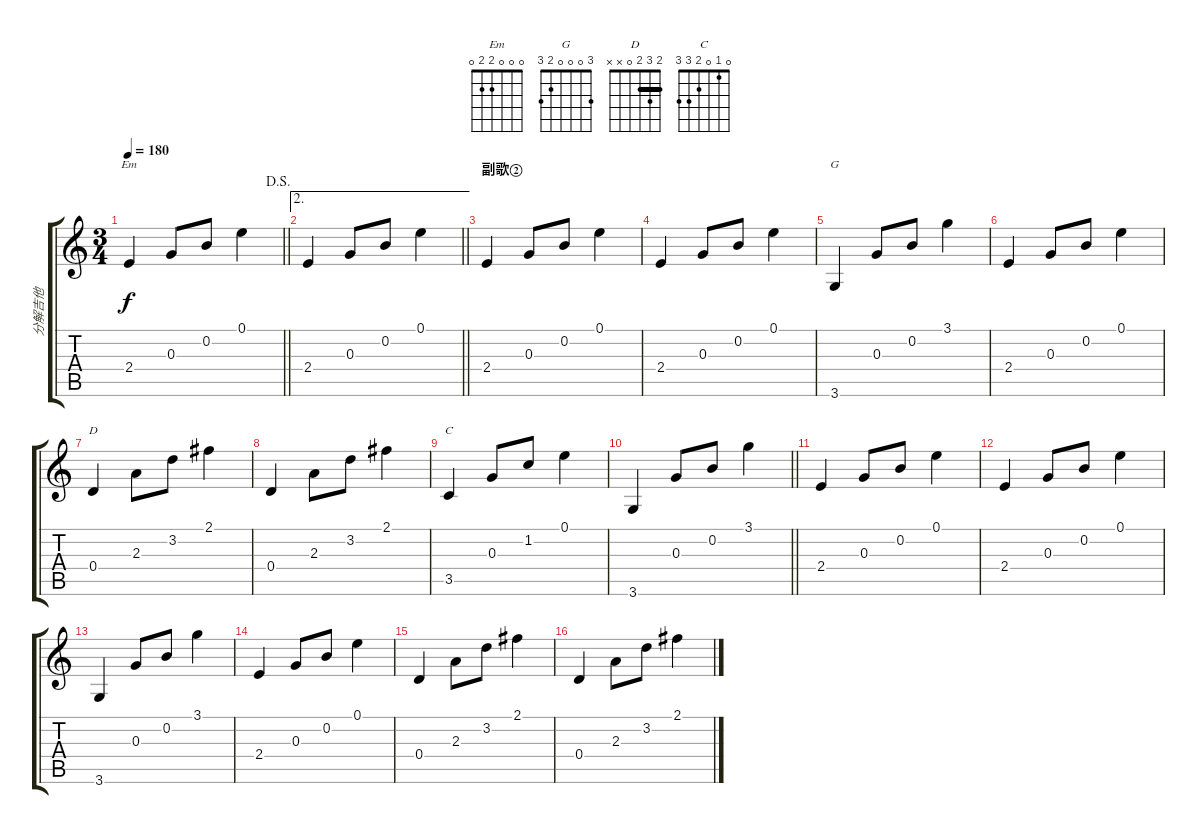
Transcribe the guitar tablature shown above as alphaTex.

\track ("分解吉他" "分解吉他") {instrument acousticguitarsteel}
\staff {score tabs}
\tuning (E4 B3 G3 D3 A2 E2) {hide}
\chord ("Em" 0 0 0 2 2 0)
\chord ("G" 3 0 0 0 2 3)
\chord ("D" 2 3 2 0 x x) {barre 2}
\chord ("C" 0 1 0 2 3 3)
\ts (3 4)
\jump dalsegno
\tempo 180
\clef g2
\barLineRight lightlight
\ks c
2.4.4{ch "Em" dy f} 0.3.8 0.2.8 0.1.4 |
\ae 2
\barLineRight lightlight
2.4.4 0.3.8 0.2.8 0.1.4 |
\section ("" "副歌②")
2.4.4 0.3.8 0.2.8 0.1.4 |
2.4.4 0.3.8 0.2.8 0.1.4 |
3.6.4{ch "G"} 0.3.8 0.2.8 3.1.4 |
2.4.4 0.3.8 0.2.8 0.1.4 |
0.4.4{ch "D"} 2.3.8 3.2.8 2.1.4 |
0.4.4 2.3.8 3.2.8 2.1.4 |
3.5.4{ch "C"} 0.3.8 1.2.8 0.1.4 |
\barLineRight lightlight
3.6.4 0.3.8 0.2.8 3.1.4 |
2.4.4 0.3.8 0.2.8 0.1.4 |
2.4.4 0.3.8 0.2.8 0.1.4 |
3.6.4 0.3.8 0.2.8 3.1.4 |
2.4.4 0.3.8 0.2.8 0.1.4 |
0.4.4 2.3.8 3.2.8 2.1.4 |
0.4.4 2.3.8 3.2.8 2.1.4
